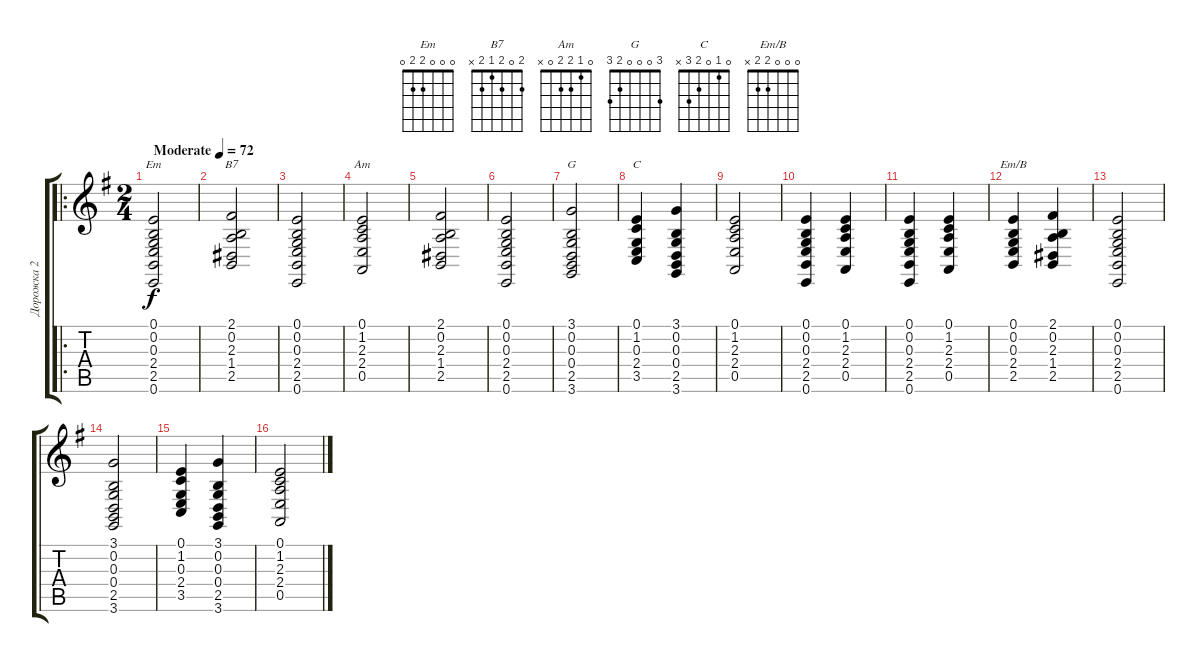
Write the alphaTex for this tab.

\track ("Дорожка 2" "Дорожка 2") {instrument stringensemble1}
\staff {score tabs}
\tuning (E4 B3 G3 D3 A2 E2) {hide}
\chord ("Em" 0 0 0 2 2 0)
\chord ("B7" 2 0 2 1 2 x)
\chord ("Am" 0 1 2 2 0 x)
\chord ("G" 3 0 0 0 2 3)
\chord ("C" 0 1 0 2 3 x)
\chord ("Em/B" 0 0 0 2 2 x)
\ro
\ts (2 4)
\tempo (72 "Moderate")
\clef g2
\ks g
(0.1 0.2 0.3 2.4 2.5 0.6).2{ch "Em" dy f instrument stringensemble1} |
(2.1 0.2 2.3 1.4 2.5).2{ch "B7"} |
(0.1 0.2 0.3 2.4 2.5 0.6).2 |
(0.1 1.2 2.3 2.4 0.5).2{ch "Am"} |
(2.1 0.2 2.3 1.4 2.5).2 |
(0.1 0.2 0.3 2.4 2.5 0.6).2 |
(3.1 0.2 0.3 0.4 2.5 3.6).2{ch "G"} |
(0.1 1.2 0.3 2.4 3.5).4{ch "C"} (3.1 0.2 0.3 0.4 2.5 3.6).4 |
(0.1 1.2 2.3 2.4 0.5).2 |
(0.1 0.2 0.3 2.4 2.5 0.6).4 (0.1 1.2 2.3 2.4 0.5).4 |
(0.1 0.2 0.3 2.4 2.5 0.6).4 (0.1 1.2 2.3 2.4 0.5).4 |
(0.1 0.2 0.3 2.4 2.5).4{ch "Em/B"} (2.1 0.2 2.3 1.4 2.5).4 |
(0.1 0.2 0.3 2.4 2.5 0.6).2 |
(3.1 0.2 0.3 0.4 2.5 3.6).2 |
(0.1 1.2 0.3 2.4 3.5).4 (3.1 0.2 0.3 0.4 2.5 3.6).4 |
(0.1 1.2 2.3 2.4 0.5).2
